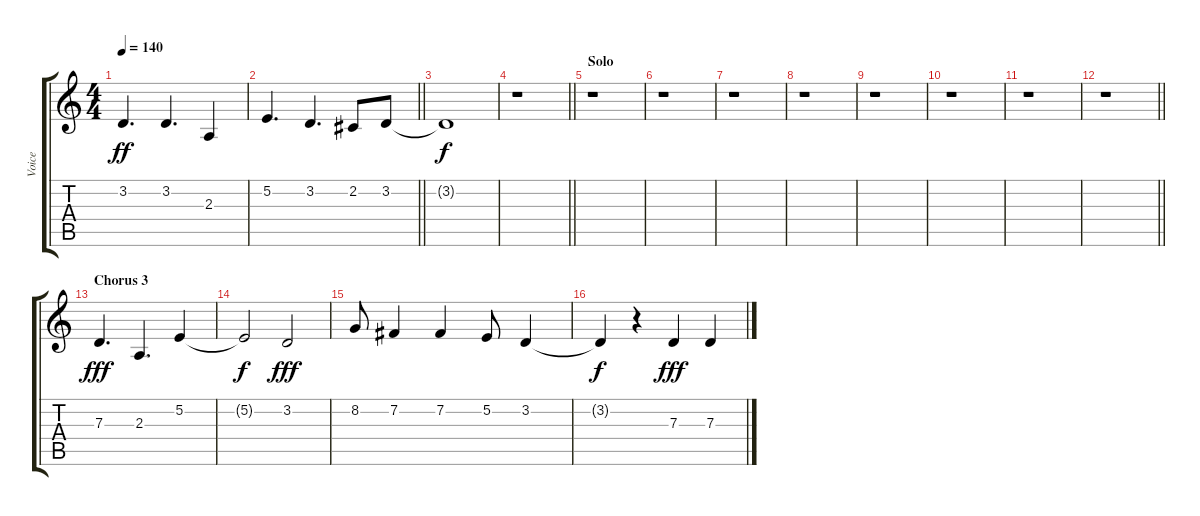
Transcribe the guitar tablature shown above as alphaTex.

\track ("Voice" "Voice") {instrument lead6voice}
\staff {score tabs}
\tuning (E4 B3 G3 D3 A2 E2) {hide}
\ts (4 4)
\tempo 140
\clef g2
\ks c
3.2.4{d dy ff} 3.2.4{d} 2.3.4 |
\barLineRight lightlight
5.2.4{d} 3.2.4{d} 2.2.8 3.2.8 |
3.2{t}.1{dy f} |
\barLineRight lightlight
r.1 |
\section ("" "Solo")
r.1 |
r.1 |
r.1 |
r.1 |
r.1 |
r.1 |
r.1 |
\barLineRight lightlight
r.1 |
\section ("" "Chorus 3")
7.3.4{d dy fff} 2.3.4{d} 5.2.4 |
5.2{t}.2{dy f} 3.2.2{dy fff} |
8.2.8 7.2.4 7.2.4 5.2.8 3.2.4 |
3.2{t}.4{dy f} r.4 7.3.4{dy fff} 7.3.4
